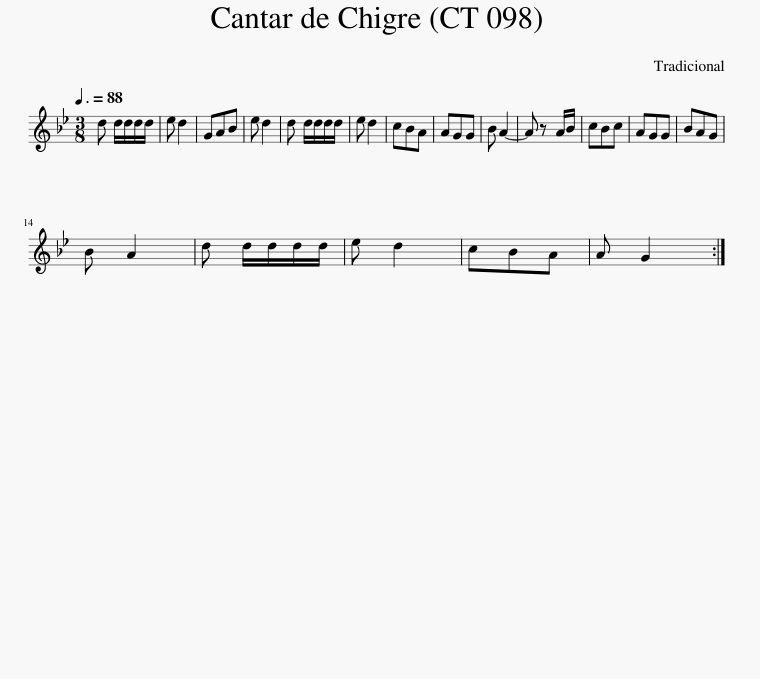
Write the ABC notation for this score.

X:1
L:1/8
Q:3/8=88
M:3/8
I:linebreak $
K:Gmin
V:1 treble
V:1
 d d/d/d/d/ | e d2 | GAB | e d2 | d d/d/d/d/ | %5
 e d2 | cBA | AGG | B A2- | A z A/B/ | %10
 cBc | AGG | BAG |$ B A2 | d d/d/d/d/ | %15
 e d2 | cBA | A G2 :| %18
